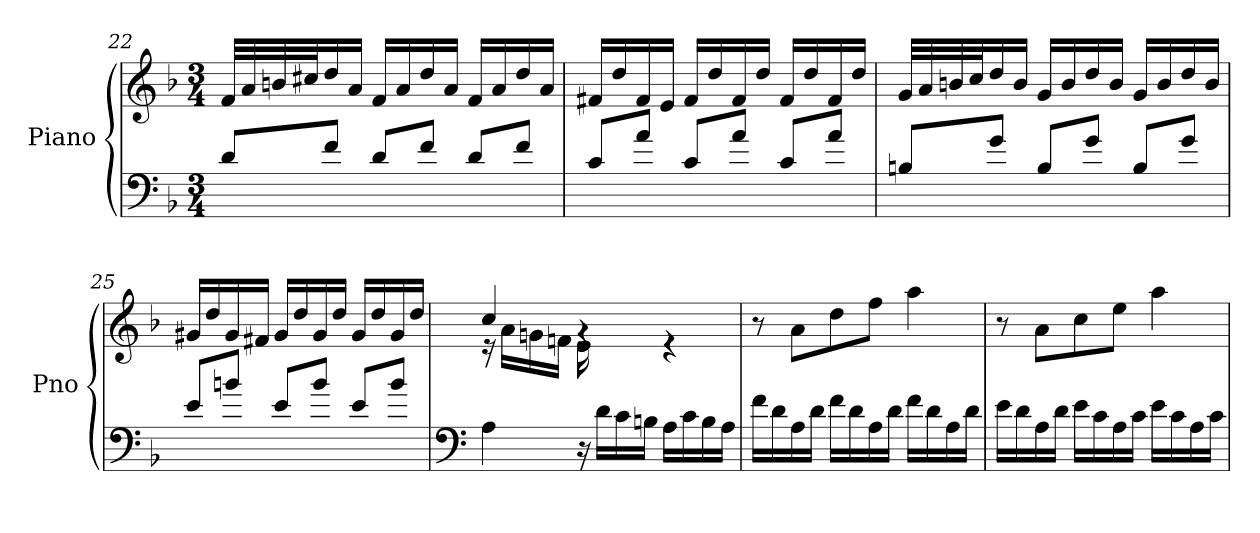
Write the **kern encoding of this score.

**kern	**kern
*part1	*part1
*staff2	*staff1
*I"Piano	*
*I'Pno	*
*clefF4	*clefG2
*k[b-]	*k[b-]
*M3/4	*M3/4
=22	=22
8d/L	32f/LLL
.	32a/
.	32bn/
.	32cc#X/J
8f/J	16dd/
.	16a/JJ
8d/L	16f/LL
.	16a/
8f/J	16dd/
.	16a/JJ
8d/L	16f/LL
.	16a/
8f/J	16dd/
.	16a/JJ
=23	=23
8c/L	16f#X/LL
.	16dd/
8a/J	16f#/
.	16e/JJ
8c/L	16f#/LL
.	16dd/
8a/J	16f#/
.	16dd/JJ
8c/L	16f#/LL
.	16dd/
8a/J	16f#/
.	16dd/JJ
=24	=24
8Bn/L	32g/LLL
.	32a/
.	32bn/
.	32cc/J
8g/J	16dd/
.	16b/JJ
8B/L	16g/LL
.	16b/
8g/J	16dd/
.	16b/JJ
8B/L	16g/LL
.	16b/
8g/J	16dd/
.	16b/JJ
!!LO:LB:g=z
=25	=25
8e/L	16g#X/LL
.	16dd/
8bn/J	16g#/
.	16f#X/JJ
8e/L	16g#/LL
.	16dd/
8b/J	16g#/
.	16dd/JJ
8e/L	16g#/LL
.	16dd/
8b/J	16g#/
.	16dd/JJ
=26	=26
*clefF4	*
*	*^
4A\	4cc/	16r
.	.	16a\LL
.	.	16gn\
.	.	16fn\JJ
16r	4rg	16e\
16d\LL	.	4..ryy
16c\	.	.
16Bn\JJ	.	.
16A\LL	4re	.
16c\	.	.
16B\	.	.
16A\JJ	.	.
*	*v	*v
=27	=27
16f\LL	8r
16d\	.
16A\	8a\L
16d\JJ	.
16f\LL	8dd\
16d\	.
16A\	8ff\J
16d\JJ	.
16f\LL	4aa\
16d\	.
16A\	.
16d\JJ	.
=28	=28
16e\LL	8r
16d\	.
16A\	8a\L
16d\JJ	.
16e\LL	8cc\
16c\	.
16A\	8ee\J
16c\JJ	.
16e\LL	4aa\
16c\	.
16A\	.
16c\JJ	.
=	=
*-	*-
